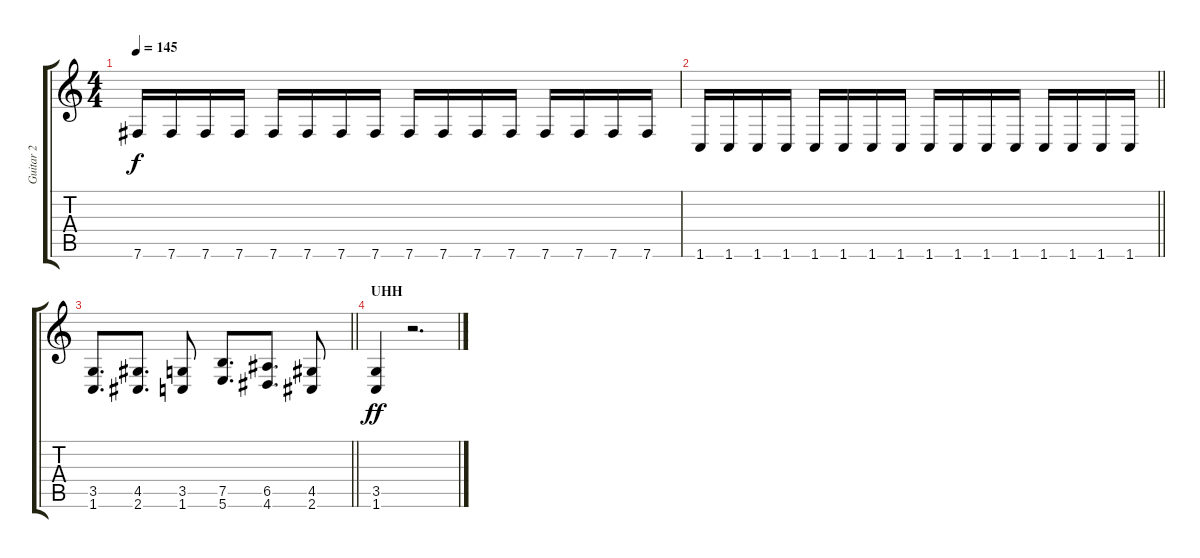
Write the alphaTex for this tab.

\track ("Guitar 2" "Guitar 2") {instrument overdrivenguitar}
\staff {score tabs}
\tuning (B3 Gb3 D3 A2 E2 B1) {hide}
\ts (4 4)
\tempo 145
\clef g2
\ks c
7.6.16{dy f} 7.6.16 7.6.16 7.6.16 7.6.16 7.6.16 7.6.16 7.6.16 7.6.16 7.6.16 7.6.16 7.6.16 7.6.16 7.6.16 7.6.16 7.6.16 |
\barLineRight lightlight
1.6.16 1.6.16 1.6.16 1.6.16 1.6.16 1.6.16 1.6.16 1.6.16 1.6.16 1.6.16 1.6.16 1.6.16 1.6.16 1.6.16 1.6.16 1.6.16 |
\barLineRight lightlight
(3.5 1.6).8{d} (4.5 2.6).8{d} (3.5 1.6).8 (7.5 5.6).8{d} (6.5 4.6).8{d} (4.5 2.6).8 |
\section ("" "UHH")
(3.5 1.6).4{dy ff} r.2{d}
